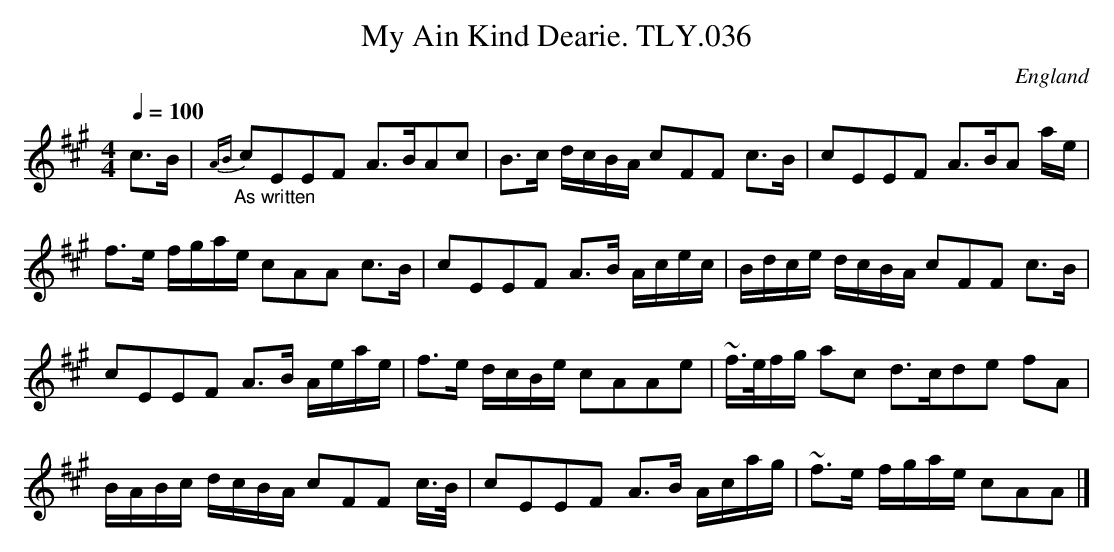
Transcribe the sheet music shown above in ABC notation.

X:1
T:My Ain Kind Dearie. TLY.036
M:4/4
L:1/8
Q:1/4=100
O:England
K:A major
c>B|"_As written"{AB} cEEF A>BAc| B>c d/2c/2B/2A/2 cFF c>B|cEEF A>BA a/2e/2|!
f>e f/2g/2a/2e/2 cAA c>B| cEEF A>B A/2c/2e/2c/2|\
B/2d/2c/2e/2 d/2c/2B/2A/2 cFF c>B|!
cEEF A>B A/2e/2a/2e/2| f>e d/2c/2B/2e/2 cAAe|\
~f3/4e/4f/2g/2 ac d>cde fA|!
B/2A/2B/2c/2 d/2c/2B/2A/2 cFF c3/4B/4|\
cEEF A>B A/2c/2a/2g/2| ~f>e f/2g/2a/2e/2 cAA|]
